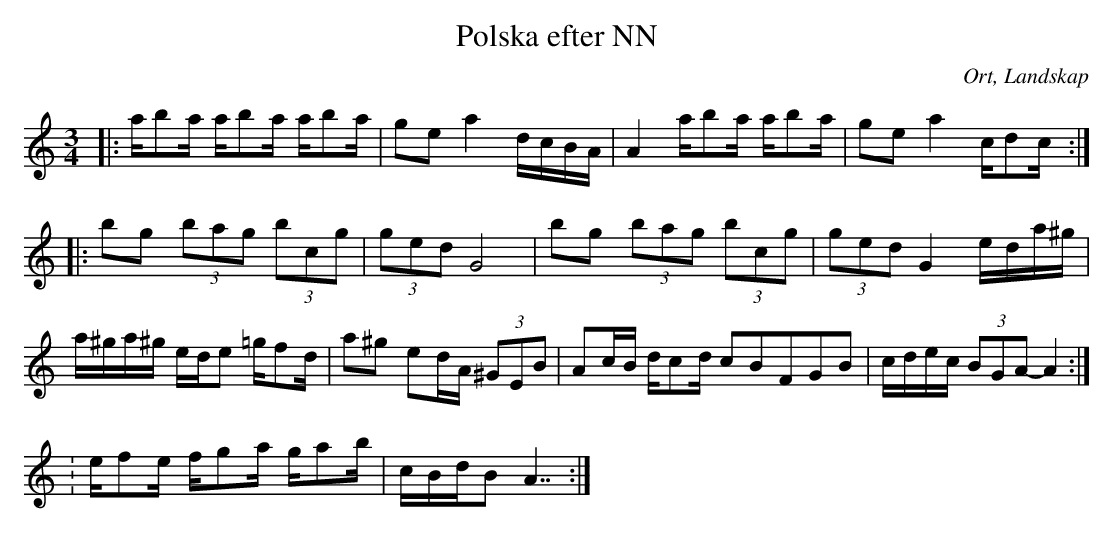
X:1
T:Polska efter NN
O:Ort, Landskap
M:3/4
L:1/8
K:C
|: a/ba/ a/ba/ a/ba/ | ge a2 d/c/B/A/| A2 a/ba/ a/ba/ | ge a2 c/dc/:|
|:bg (3bag (3bcg| (3ged G4 |bg (3bag (3bcg| (3ged G2 e/d/a/^g/| a/^g/a/^g/ e/d/e =g/fd/ |a^g ed/A/ (3^GEB| Ac/B/ d/cd/ c2/5B2/5F2/5G2/5B2/5|  c/d/e/c/ (3BGA-A2 :|
:e/fe/ f/ga/ g/ab/ | c/B/d/B A7/2:|
